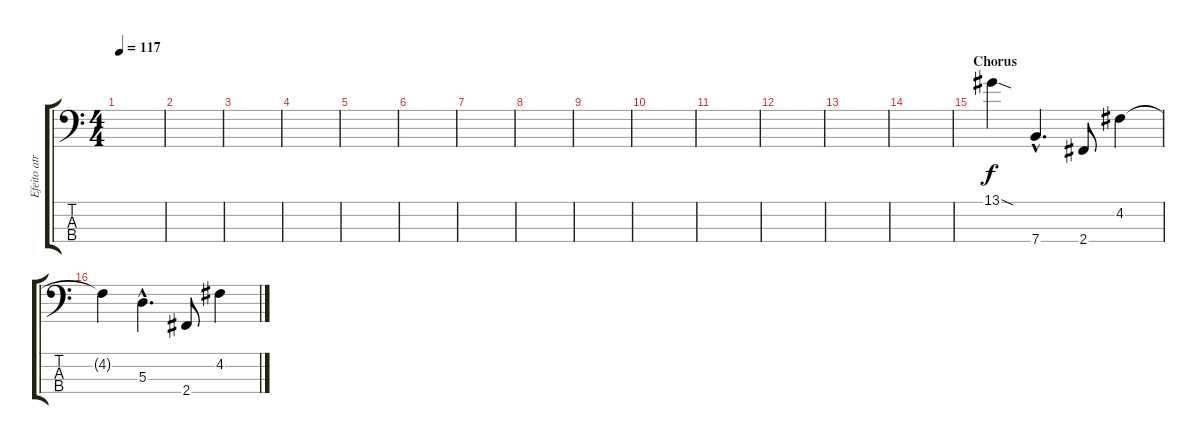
\track ("Efeito atraso" "Efeito atr") {instrument electricbassfinger}
\staff {score tabs}
\tuning (G2 D2 A1 E1) {hide}
\ts (4 4)
\tempo 117
\clef f4
\ks c
|
|
|
|
|
|
|
|
|
|
|
|
|
|
\section ("" "Chorus")
13.1{sod}.4 7.4{hac}.4{d} 2.4.8 4.2.4 |
4.2{t}.4 5.3{hac}.4{d} 2.4.8 4.2.4
